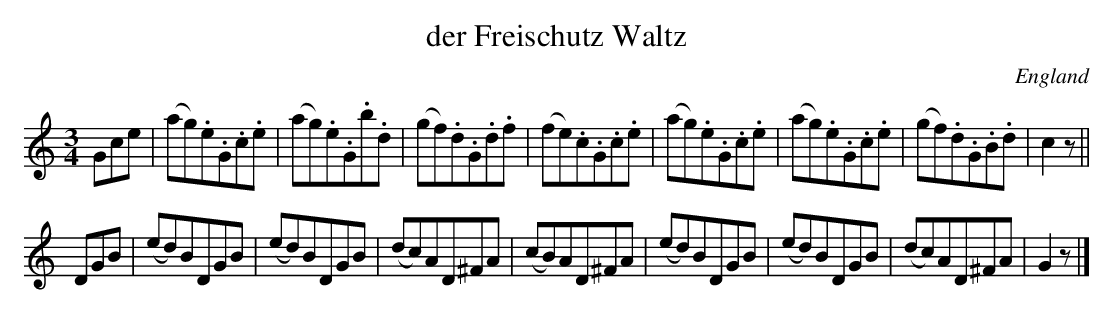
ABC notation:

X:1
T:der Freischutz Waltz
L:1/8
M:3/4
O:England
K:C
Gce | \
(ag).e.G.c.e | (ag).e.G.b.d | (gf).d.G.d.f | (fe).c.G.c.e | \
(ag).e.G.c.e | (ag).e.G.c.e | (gf).d.G.B.d | c2 z ||
DGB | \
(ed)BDGB | (ed)BDGB | (dc)AD^FA | (cB)AD^FA | \
(ed)BDGB | (ed)BDGB | (dc)AD^FA | G2 z |]
